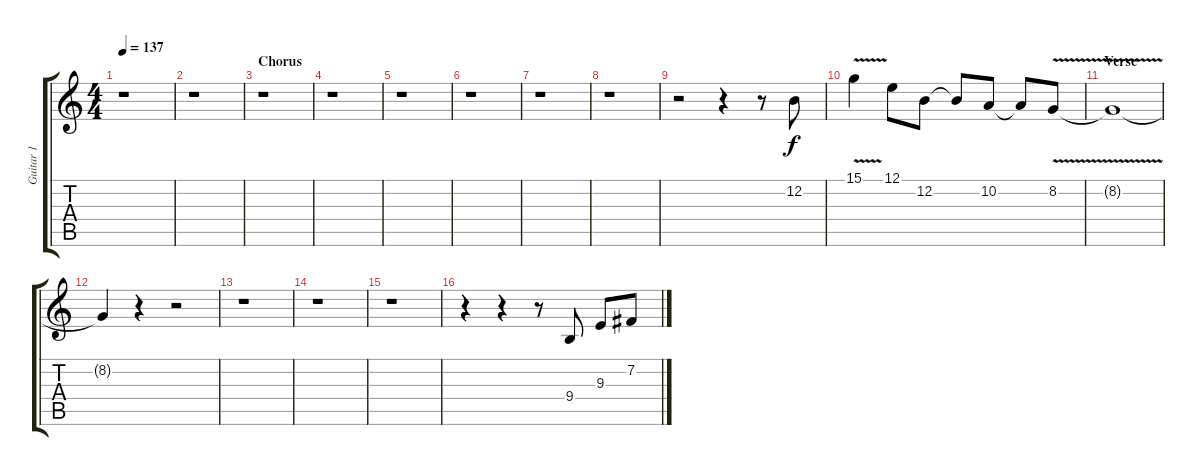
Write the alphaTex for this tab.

\track ("Guitar 1" "Guitar 1") {instrument violin}
\staff {score tabs}
\tuning (E4 B3 G3 D3 A2 E2) {hide}
\ts (4 4)
\tempo 137
\clef g2
\ks c
r.1{dy f} |
r.1 |
\section ("" "Chorus")
r.1 |
r.1 |
r.1 |
r.1 |
r.1 |
r.1 |
r.2 r.4 r.8 12.2.8 |
15.1{v}.4 12.1.8 12.2.8 12.2{t}.8 10.2.8 10.2{t}.8 8.2{v}.8 |
\section ("" "Verse")
8.2{t}.1 |
8.2{t}.4 r.4 r.2 |
r.1 |
r.1 |
r.1 |
r.4 r.4 r.8 9.4.8 9.3.8 7.2.8
